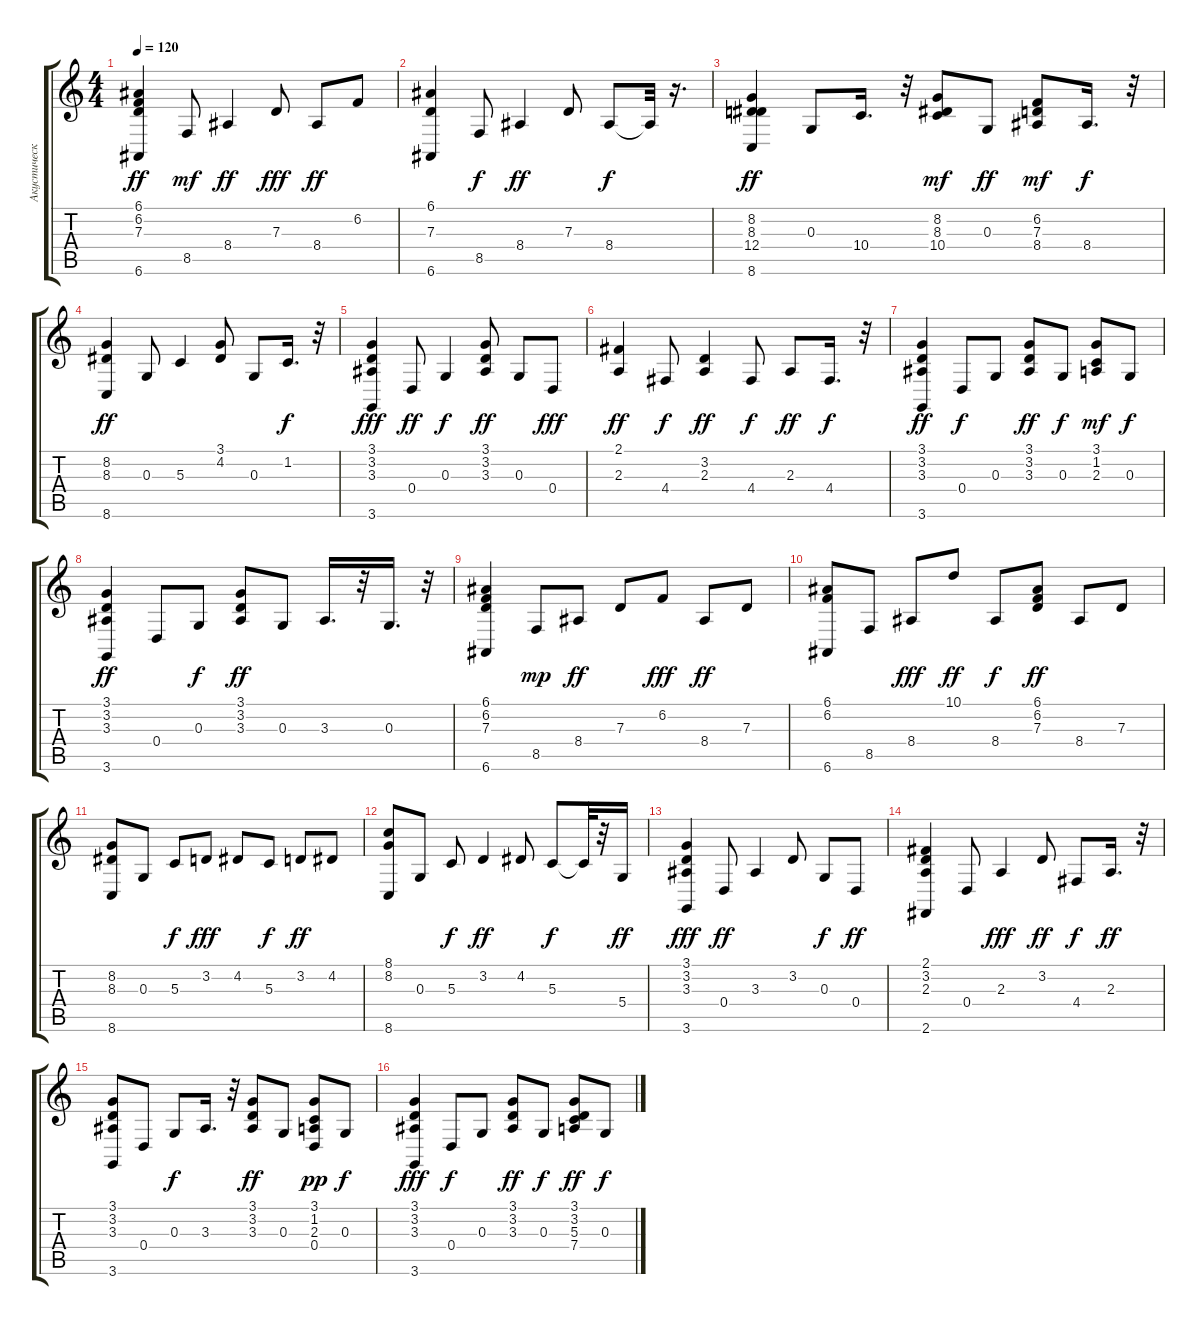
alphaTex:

\track ("Акустический Гранд Роял" "Акустическ") {instrument acousticgrandpiano}
\staff {score tabs}
\tuning (E4 B3 G3 D3 A2 E2) {hide}
\ts (4 4)
\tempo 120
\clef g2
\ks c
(6.1 6.2 7.3 6.6).4{dy ff} 8.5.8{dy mf} 8.4.4{dy ff} 7.3.8{dy fff} 8.4.8{dy ff} 6.2.8 |
(6.1 7.3 6.6).4 8.5.8{dy f} 8.4.4{dy ff} 7.3.8 8.4.8{dy f} 8.4{t}.32 r.16{d} |
(8.2 8.3 12.4 8.6).4{dy ff} 0.3.8 10.4.16{d} r.32 (8.2 8.3 10.4).8{dy mf} 0.3.8{dy ff} (6.2 7.3 8.4).8{dy mf} 8.4.16{d dy f} r.32 |
(8.2 8.3 8.6).4{dy ff} 0.3.8 5.3.4 (3.1 4.2).8 0.3.8 1.2.16{d dy f} r.32 |
(3.1 3.2 3.3 3.6).4{dy fff} 0.4.8{dy ff} 0.3.4{dy f} (3.1 3.2 3.3).8{dy ff} 0.3.8 0.4.8{dy fff} |
(2.1 2.3).4{dy ff} 4.4.8{dy f} (3.2 2.3).4{dy ff} 4.4.8{dy f} 2.3.8{dy ff} 4.4.16{d dy f} r.32 |
(3.1 3.2 3.3 3.6).4{dy ff} 0.4.8{dy f} 0.3.8 (3.1 3.2 3.3).8{dy ff} 0.3.8{dy f} (3.1 1.2 2.3).8{dy mf} 0.3.8{dy f} |
(3.1 3.2 3.3 3.6).4{dy ff} 0.4.8 0.3.8{dy f} (3.1 3.2 3.3).8{dy ff} 0.3.8 3.3.16{d} r.32 0.3.16{d} r.32 |
(6.1 6.2 7.3 6.6).4 8.5.8{dy mp} 8.4.8{dy ff} 7.3.8 6.2.8{dy fff} 8.4.8{dy ff} 7.3.8 |
(6.1 6.2 6.6).8 8.5.8 8.4.8{dy fff} 10.1.8{dy ff} 8.4.8{dy f} (6.1 6.2 7.3).8{dy ff} 8.4.8 7.3.8 |
(8.2 8.3 8.6).8 0.3.8 5.3.8{dy f} 3.2.8{dy fff} 4.2.8 5.3.8{dy f} 3.2.8{dy ff} 4.2.8 |
(8.1 8.2 8.6).8 0.3.8 5.3.8{dy f} 3.2.4{dy ff} 4.2.8 5.3.8{dy f} 5.3{t}.32 r.32 5.4.16{dy ff} |
(3.1 3.2 3.3 3.6).4{dy fff} 0.4.8{dy ff} 3.3.4 3.2.8 0.3.8{dy f} 0.4.8{dy ff} |
(2.1 3.2 2.3 2.6).4 0.4.8 2.3.4{dy fff} 3.2.8{dy ff} 4.4.8{dy f} 2.3.16{d dy ff} r.32 |
(3.1 3.2 3.3 3.6).8 0.4.8 0.3.8{dy f} 3.3.16{d} r.32 (3.1 3.2 3.3).8{dy ff} 0.3.8 (3.1 1.2 2.3 0.4).8{dy pp} 0.3.8{dy f} |
(3.1 3.2 3.3 3.6).4{dy fff} 0.4.8{dy f} 0.3.8 (3.1 3.2 3.3).8{dy ff} 0.3.8{dy f} (3.1 3.2 5.3 7.4).8{dy ff} 0.3.8{dy f}
